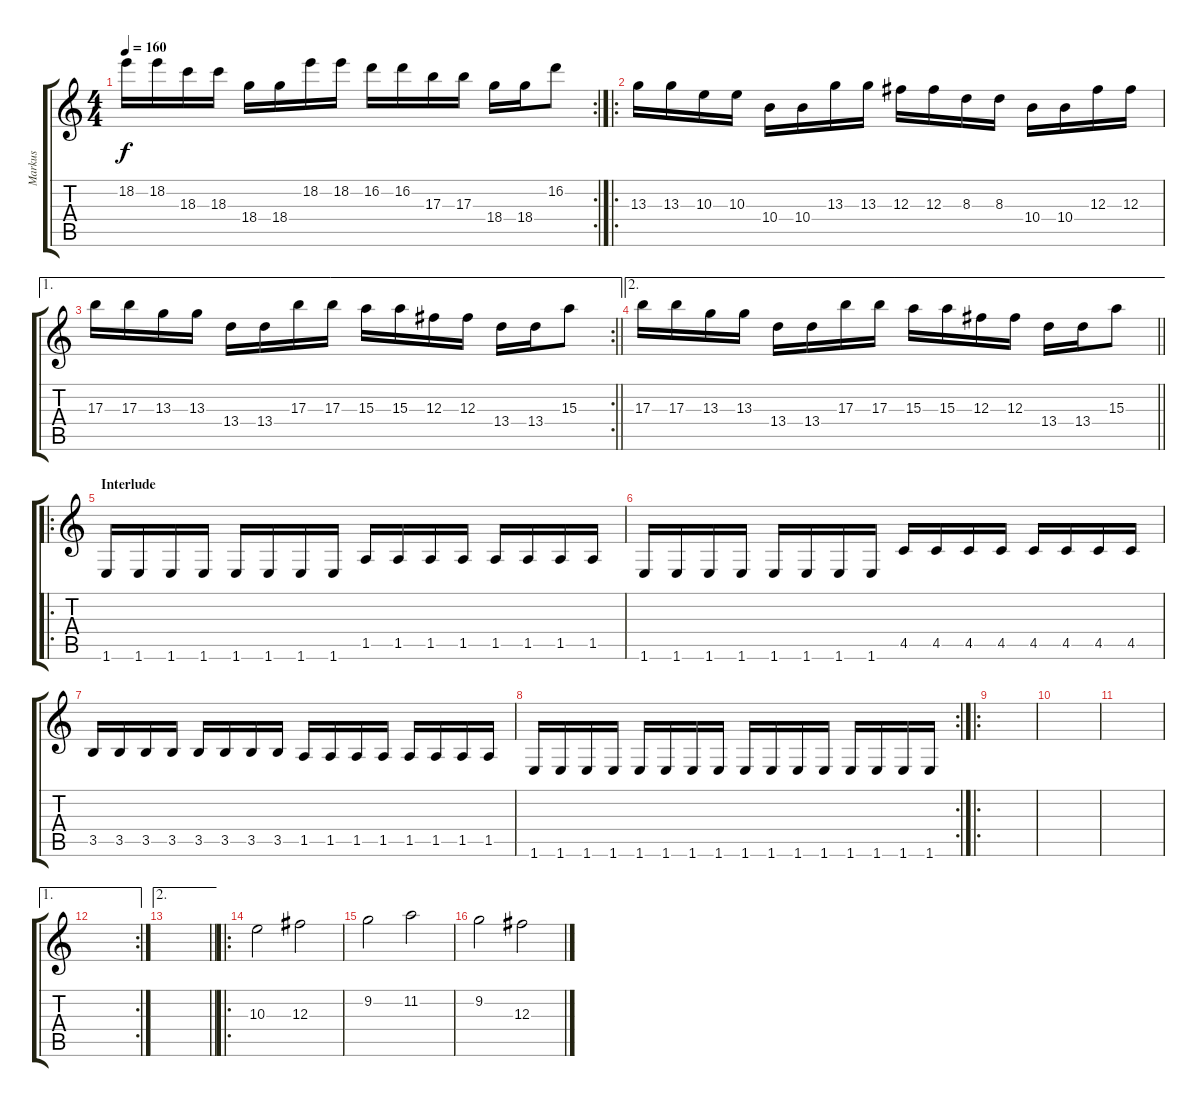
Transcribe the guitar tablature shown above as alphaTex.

\track ("Markus" "Markus") {instrument distortionguitar}
\staff {score tabs}
\tuning (Eb4 Bb3 Gb3 Db3 Ab2 Eb2) {hide}
\rc 2
\ts (4 4)
\tempo 160
\clef g2
\ks c
18.2.16{dy f} 18.2.16 18.3.16 18.3.16 18.4.16 18.4.16 18.2.16 18.2.16 16.2.16 16.2.16 17.3.16 17.3.16 18.4.16 18.4.16 16.2.8 |
\ro
13.3.16 13.3.16 10.3.16 10.3.16 10.4.16 10.4.16 13.3.16 13.3.16 12.3.16 12.3.16 8.3.16 8.3.16 10.4.16 10.4.16 12.3.16 12.3.16 |
\ae 1
\rc 2
\barLineRight lightlight
17.3.16 17.3.16 13.3.16 13.3.16 13.4.16 13.4.16 17.3.16 17.3.16 15.3.16 15.3.16 12.3.16 12.3.16 13.4.16 13.4.16 15.3.8 |
\ae 2
\barLineRight lightlight
17.3.16 17.3.16 13.3.16 13.3.16 13.4.16 13.4.16 17.3.16 17.3.16 15.3.16 15.3.16 12.3.16 12.3.16 13.4.16 13.4.16 15.3.8 |
\ro
\section ("" "Interlude")
1.6.16 1.6.16 1.6.16 1.6.16 1.6.16 1.6.16 1.6.16 1.6.16 1.5.16 1.5.16 1.5.16 1.5.16 1.5.16 1.5.16 1.5.16 1.5.16 |
1.6.16 1.6.16 1.6.16 1.6.16 1.6.16 1.6.16 1.6.16 1.6.16 4.5.16 4.5.16 4.5.16 4.5.16 4.5.16 4.5.16 4.5.16 4.5.16 |
3.5.16 3.5.16 3.5.16 3.5.16 3.5.16 3.5.16 3.5.16 3.5.16 1.5.16 1.5.16 1.5.16 1.5.16 1.5.16 1.5.16 1.5.16 1.5.16 |
\rc 2
1.6.16 1.6.16 1.6.16 1.6.16 1.6.16 1.6.16 1.6.16 1.6.16 1.6.16 1.6.16 1.6.16 1.6.16 1.6.16 1.6.16 1.6.16 1.6.16 |
\ro
|
|
|
\ae 1
\rc 2
|
\ae 2
\barLineRight lightlight
|
\ro
10.3.2 12.3.2 |
9.2.2 11.2.2 |
9.2.2 12.3.2
